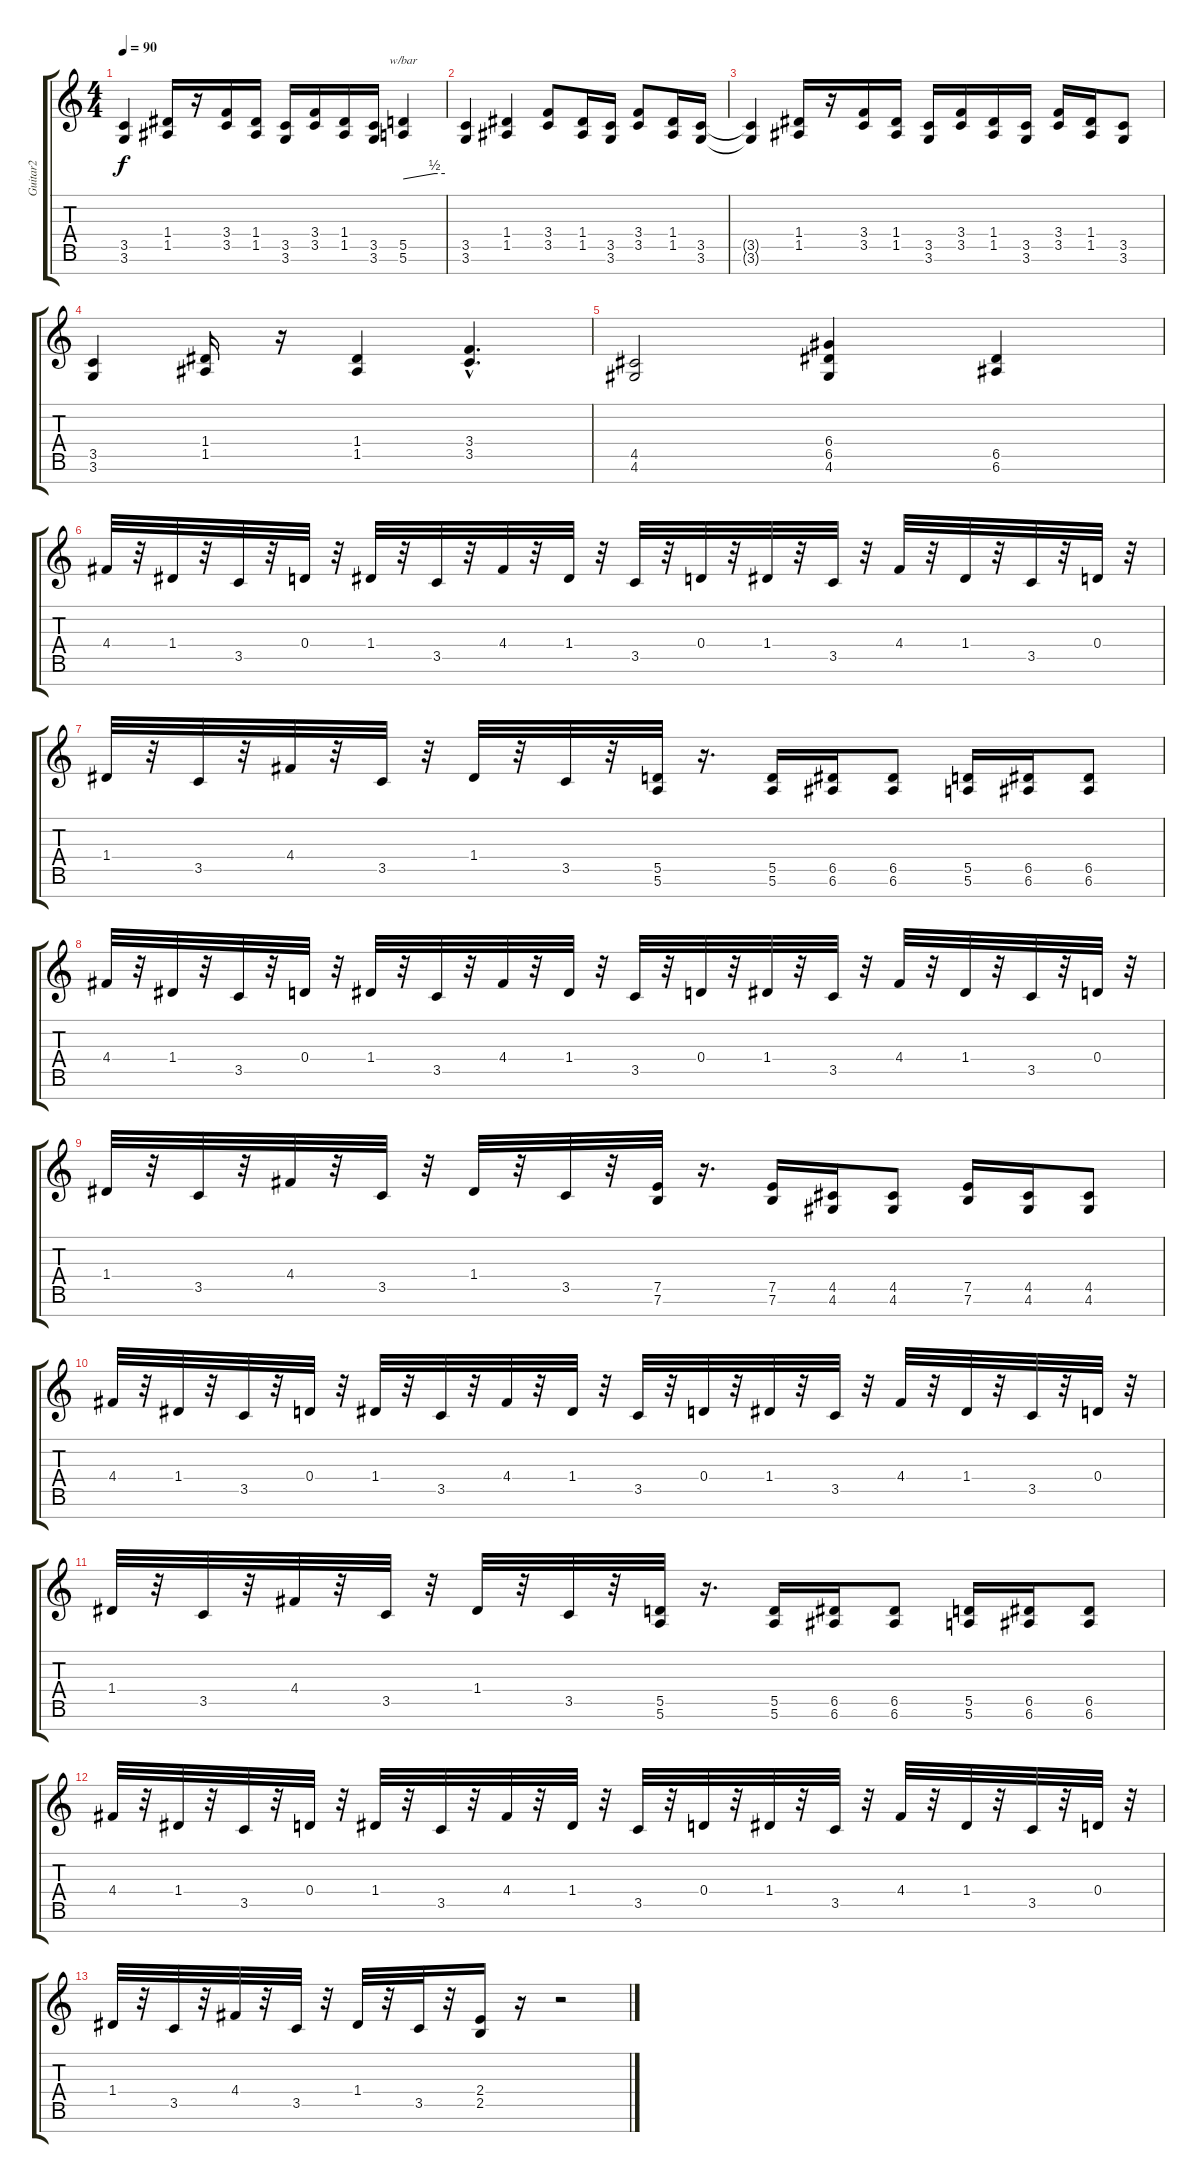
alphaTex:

\track ("Guitar2" "Guitar2") {instrument distortionguitar}
\staff {score tabs}
\tuning (E4 B3 G3 D3 A2 E2 B1) {hide}
\ts (4 4)
\tempo 90
\clef g2
\ks c
(3.5{t} 3.6{t}).4{dy f} (1.4 1.5).16 r.16 (3.4 3.5).16 (1.4 1.5).16 (3.5 3.6).16 (3.4 3.5).16 (1.4 1.5).16 (3.5 3.6).16 (5.5 5.6).4{tbe (custom default 0 0 45 2 60 2)} |
(3.5 3.6).4 (1.4 1.5).4 (3.4 3.5).8 (1.4 1.5).16 (3.5 3.6).16 (3.4 3.5).8 (1.4 1.5).16 (3.5 3.6).16 |
(3.5{t} 3.6{t}).4 (1.4 1.5).16 r.16 (3.4 3.5).16 (1.4 1.5).16 (3.5 3.6).16 (3.4 3.5).16 (1.4 1.5).16 (3.5 3.6).16 (3.4 3.5).16 (1.4 1.5).16 (3.5 3.6).8 |
(3.5 3.6).4 (1.4 1.5).16 r.16 (1.4 1.5).4 (3.4{hac} 3.5{hac}).4{d} |
(4.5 4.6).2 (6.4 6.5 4.6).4 (6.5 6.6).4 |
4.4.32 r.32 1.4.32 r.32 3.5.32 r.32 0.4.32 r.32 1.4.32 r.32 3.5.32 r.32 4.4.32 r.32 1.4.32 r.32 3.5.32 r.32 0.4.32 r.32 1.4.32 r.32 3.5.32 r.32 4.4.32 r.32 1.4.32 r.32 3.5.32 r.32 0.4.32 r.32 |
1.4.32 r.32 3.5.32 r.32 4.4.32 r.32 3.5.32 r.32 1.4.32 r.32 3.5.32 r.32 (5.5 5.6).32 r.16{d} (5.5 5.6).16 (6.5 6.6).16 (6.5 6.6).8 (5.5 5.6).16 (6.5 6.6).16 (6.5 6.6).8 |
4.4.32 r.32 1.4.32 r.32 3.5.32 r.32 0.4.32 r.32 1.4.32 r.32 3.5.32 r.32 4.4.32 r.32 1.4.32 r.32 3.5.32 r.32 0.4.32 r.32 1.4.32 r.32 3.5.32 r.32 4.4.32 r.32 1.4.32 r.32 3.5.32 r.32 0.4.32 r.32 |
1.4.32 r.32 3.5.32 r.32 4.4.32 r.32 3.5.32 r.32 1.4.32 r.32 3.5.32 r.32 (7.5 7.6).32 r.16{d} (7.5 7.6).16 (4.5 4.6).16 (4.5 4.6).8 (7.5 7.6).16 (4.5 4.6).16 (4.5 4.6).8 |
4.4.32 r.32 1.4.32 r.32 3.5.32 r.32 0.4.32 r.32 1.4.32 r.32 3.5.32 r.32 4.4.32 r.32 1.4.32 r.32 3.5.32 r.32 0.4.32 r.32 1.4.32 r.32 3.5.32 r.32 4.4.32 r.32 1.4.32 r.32 3.5.32 r.32 0.4.32 r.32 |
1.4.32 r.32 3.5.32 r.32 4.4.32 r.32 3.5.32 r.32 1.4.32 r.32 3.5.32 r.32 (5.5 5.6).32 r.16{d} (5.5 5.6).16 (6.5 6.6).16 (6.5 6.6).8 (5.5 5.6).16 (6.5 6.6).16 (6.5 6.6).8 |
4.4.32 r.32 1.4.32 r.32 3.5.32 r.32 0.4.32 r.32 1.4.32 r.32 3.5.32 r.32 4.4.32 r.32 1.4.32 r.32 3.5.32 r.32 0.4.32 r.32 1.4.32 r.32 3.5.32 r.32 4.4.32 r.32 1.4.32 r.32 3.5.32 r.32 0.4.32 r.32 |
1.4.32 r.32 3.5.32 r.32 4.4.32 r.32 3.5.32 r.32 1.4.32 r.32 3.5.32 r.32 (2.4 2.5).16 r.16 r.2
